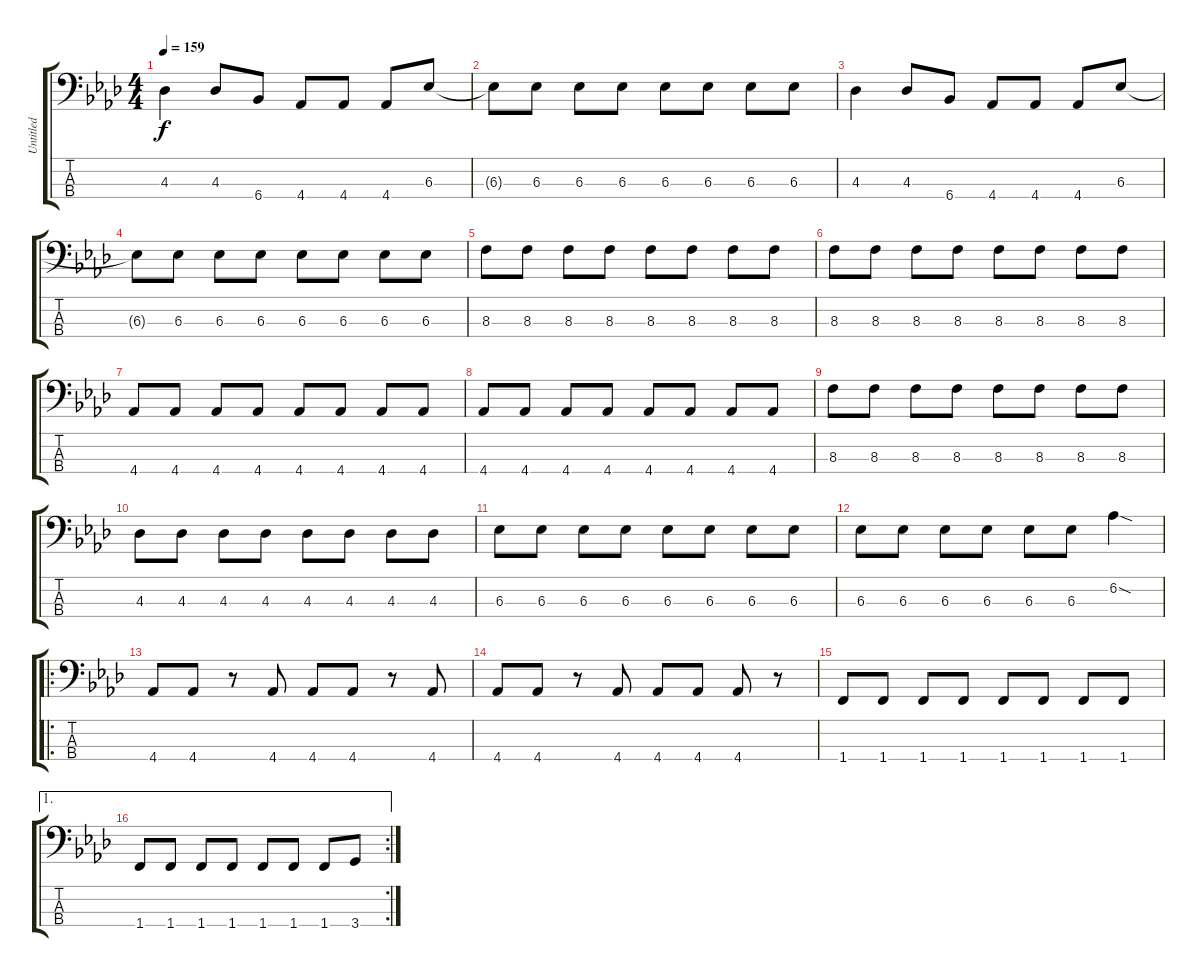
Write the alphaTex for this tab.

\track ("Untitled" "Untitled") {instrument electricbassfinger}
\staff {score tabs}
\tuning (G2 D2 A1 E1) {hide}
\ts (4 4)
\tempo 159
\clef f4
\ks ab
4.3.4{dy f} 4.3.8 6.4.8 4.4.8 4.4.8 4.4.8 6.3.8 |
6.3{t}.8 6.3.8 6.3.8 6.3.8 6.3.8 6.3.8 6.3.8 6.3.8 |
4.3.4 4.3.8 6.4.8 4.4.8 4.4.8 4.4.8 6.3.8 |
6.3{t}.8 6.3.8 6.3.8 6.3.8 6.3.8 6.3.8 6.3.8 6.3.8 |
8.3.8 8.3.8 8.3.8 8.3.8 8.3.8 8.3.8 8.3.8 8.3.8 |
8.3.8 8.3.8 8.3.8 8.3.8 8.3.8 8.3.8 8.3.8 8.3.8 |
4.4.8 4.4.8 4.4.8 4.4.8 4.4.8 4.4.8 4.4.8 4.4.8 |
4.4.8 4.4.8 4.4.8 4.4.8 4.4.8 4.4.8 4.4.8 4.4.8 |
8.3.8 8.3.8 8.3.8 8.3.8 8.3.8 8.3.8 8.3.8 8.3.8 |
4.3.8 4.3.8 4.3.8 4.3.8 4.3.8 4.3.8 4.3.8 4.3.8 |
6.3.8 6.3.8 6.3.8 6.3.8 6.3.8 6.3.8 6.3.8 6.3.8 |
6.3.8 6.3.8 6.3.8 6.3.8 6.3.8 6.3.8 6.2{sod}.4 |
\ro
4.4.8 4.4.8 r.8 4.4.8 4.4.8 4.4.8 r.8 4.4.8 |
4.4.8 4.4.8 r.8 4.4.8 4.4.8 4.4.8 4.4.8 r.8 |
1.4.8 1.4.8 1.4.8 1.4.8 1.4.8 1.4.8 1.4.8 1.4.8 |
\ae 1
\rc 2
1.4.8 1.4.8 1.4.8 1.4.8 1.4.8 1.4.8 1.4.8 3.4.8
